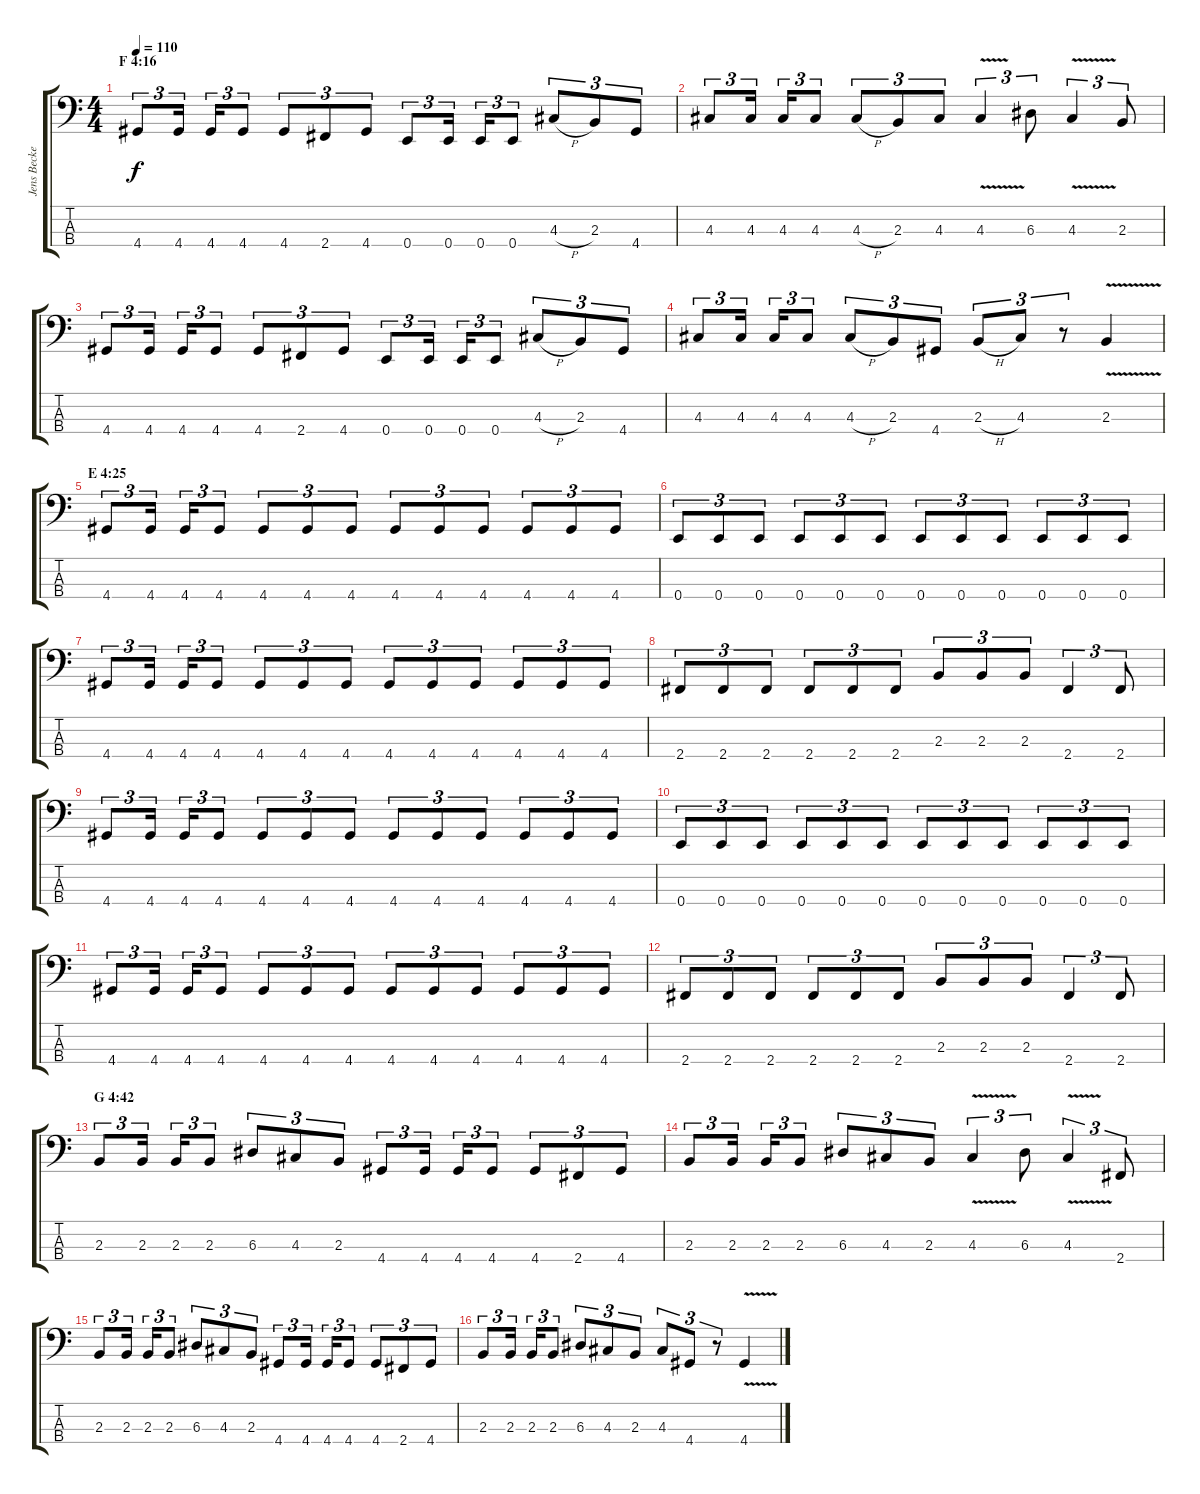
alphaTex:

\track ("Jens Becker" "Jens Becke") {instrument electricbasspick}
\staff {score tabs}
\tuning (G2 D2 A1 E1) {hide}
\ts (4 4)
\section ("" "F 4:16")
\tempo 110
\clef f4
\ks c
4.4.8{tu (3 2) dy f} 4.4.16{tu (3 2)} 4.4.16{tu (3 2)} 4.4.8{tu (3 2)} 4.4.8{tu (3 2)} 2.4.8{tu (3 2)} 4.4.8{tu (3 2)} 0.4.8{tu (3 2)} 0.4.16{tu (3 2)} 0.4.16{tu (3 2)} 0.4.8{tu (3 2)} 4.3{h}.8{tu (3 2)} 2.3.8{tu (3 2)} 4.4.8{tu (3 2)} |
4.3.8{tu (3 2)} 4.3.16{tu (3 2)} 4.3.16{tu (3 2)} 4.3.8{tu (3 2)} 4.3{h}.8{tu (3 2)} 2.3.8{tu (3 2)} 4.3.8{tu (3 2)} 4.3{v}.4{tu (3 2)} 6.3.8{tu (3 2)} 4.3{v}.4{tu (3 2)} 2.3.8{tu (3 2)} |
4.4.8{tu (3 2)} 4.4.16{tu (3 2)} 4.4.16{tu (3 2)} 4.4.8{tu (3 2)} 4.4.8{tu (3 2)} 2.4.8{tu (3 2)} 4.4.8{tu (3 2)} 0.4.8{tu (3 2)} 0.4.16{tu (3 2)} 0.4.16{tu (3 2)} 0.4.8{tu (3 2)} 4.3{h}.8{tu (3 2)} 2.3.8{tu (3 2)} 4.4.8{tu (3 2)} |
4.3.8{tu (3 2)} 4.3.16{tu (3 2)} 4.3.16{tu (3 2)} 4.3.8{tu (3 2)} 4.3{h}.8{tu (3 2)} 2.3.8{tu (3 2)} 4.4.8{tu (3 2)} 2.3{h}.8{tu (3 2)} 4.3.8{tu (3 2)} r.8{tu (3 2)} 2.3{v}.4 |
\section ("" "E 4:25")
4.4.8{tu (3 2)} 4.4.16{tu (3 2)} 4.4.16{tu (3 2)} 4.4.8{tu (3 2)} 4.4.8{tu (3 2)} 4.4.8{tu (3 2)} 4.4.8{tu (3 2)} 4.4.8{tu (3 2)} 4.4.8{tu (3 2)} 4.4.8{tu (3 2)} 4.4.8{tu (3 2)} 4.4.8{tu (3 2)} 4.4.8{tu (3 2)} |
0.4.8{tu (3 2)} 0.4.8{tu (3 2)} 0.4.8{tu (3 2)} 0.4.8{tu (3 2)} 0.4.8{tu (3 2)} 0.4.8{tu (3 2)} 0.4.8{tu (3 2)} 0.4.8{tu (3 2)} 0.4.8{tu (3 2)} 0.4.8{tu (3 2)} 0.4.8{tu (3 2)} 0.4.8{tu (3 2)} |
4.4.8{tu (3 2)} 4.4.16{tu (3 2)} 4.4.16{tu (3 2)} 4.4.8{tu (3 2)} 4.4.8{tu (3 2)} 4.4.8{tu (3 2)} 4.4.8{tu (3 2)} 4.4.8{tu (3 2)} 4.4.8{tu (3 2)} 4.4.8{tu (3 2)} 4.4.8{tu (3 2)} 4.4.8{tu (3 2)} 4.4.8{tu (3 2)} |
2.4.8{tu (3 2)} 2.4.8{tu (3 2)} 2.4.8{tu (3 2)} 2.4.8{tu (3 2)} 2.4.8{tu (3 2)} 2.4.8{tu (3 2)} 2.3.8{tu (3 2)} 2.3.8{tu (3 2)} 2.3.8{tu (3 2)} 2.4.4{tu (3 2)} 2.4.8{tu (3 2)} |
4.4.8{tu (3 2)} 4.4.16{tu (3 2)} 4.4.16{tu (3 2)} 4.4.8{tu (3 2)} 4.4.8{tu (3 2)} 4.4.8{tu (3 2)} 4.4.8{tu (3 2)} 4.4.8{tu (3 2)} 4.4.8{tu (3 2)} 4.4.8{tu (3 2)} 4.4.8{tu (3 2)} 4.4.8{tu (3 2)} 4.4.8{tu (3 2)} |
0.4.8{tu (3 2)} 0.4.8{tu (3 2)} 0.4.8{tu (3 2)} 0.4.8{tu (3 2)} 0.4.8{tu (3 2)} 0.4.8{tu (3 2)} 0.4.8{tu (3 2)} 0.4.8{tu (3 2)} 0.4.8{tu (3 2)} 0.4.8{tu (3 2)} 0.4.8{tu (3 2)} 0.4.8{tu (3 2)} |
4.4.8{tu (3 2)} 4.4.16{tu (3 2)} 4.4.16{tu (3 2)} 4.4.8{tu (3 2)} 4.4.8{tu (3 2)} 4.4.8{tu (3 2)} 4.4.8{tu (3 2)} 4.4.8{tu (3 2)} 4.4.8{tu (3 2)} 4.4.8{tu (3 2)} 4.4.8{tu (3 2)} 4.4.8{tu (3 2)} 4.4.8{tu (3 2)} |
2.4.8{tu (3 2)} 2.4.8{tu (3 2)} 2.4.8{tu (3 2)} 2.4.8{tu (3 2)} 2.4.8{tu (3 2)} 2.4.8{tu (3 2)} 2.3.8{tu (3 2)} 2.3.8{tu (3 2)} 2.3.8{tu (3 2)} 2.4.4{tu (3 2)} 2.4.8{tu (3 2)} |
\section ("" "G 4:42")
2.3.8{tu (3 2)} 2.3.16{tu (3 2)} 2.3.16{tu (3 2)} 2.3.8{tu (3 2)} 6.3.8{tu (3 2)} 4.3.8{tu (3 2)} 2.3.8{tu (3 2)} 4.4.8{tu (3 2)} 4.4.16{tu (3 2)} 4.4.16{tu (3 2)} 4.4.8{tu (3 2)} 4.4.8{tu (3 2)} 2.4.8{tu (3 2)} 4.4.8{tu (3 2)} |
2.3.8{tu (3 2)} 2.3.16{tu (3 2)} 2.3.16{tu (3 2)} 2.3.8{tu (3 2)} 6.3.8{tu (3 2)} 4.3.8{tu (3 2)} 2.3.8{tu (3 2)} 4.3{v}.4{tu (3 2)} 6.3.8{tu (3 2)} 4.3{v}.4{tu (3 2)} 2.4.8{tu (3 2)} |
2.3.8{tu (3 2)} 2.3.16{tu (3 2)} 2.3.16{tu (3 2)} 2.3.8{tu (3 2)} 6.3.8{tu (3 2)} 4.3.8{tu (3 2)} 2.3.8{tu (3 2)} 4.4.8{tu (3 2)} 4.4.16{tu (3 2)} 4.4.16{tu (3 2)} 4.4.8{tu (3 2)} 4.4.8{tu (3 2)} 2.4.8{tu (3 2)} 4.4.8{tu (3 2)} |
2.3.8{tu (3 2)} 2.3.16{tu (3 2)} 2.3.16{tu (3 2)} 2.3.8{tu (3 2)} 6.3.8{tu (3 2)} 4.3.8{tu (3 2)} 2.3.8{tu (3 2)} 4.3.8{tu (3 2)} 4.4.8{tu (3 2)} r.8{tu (3 2)} 4.4{v}.4
